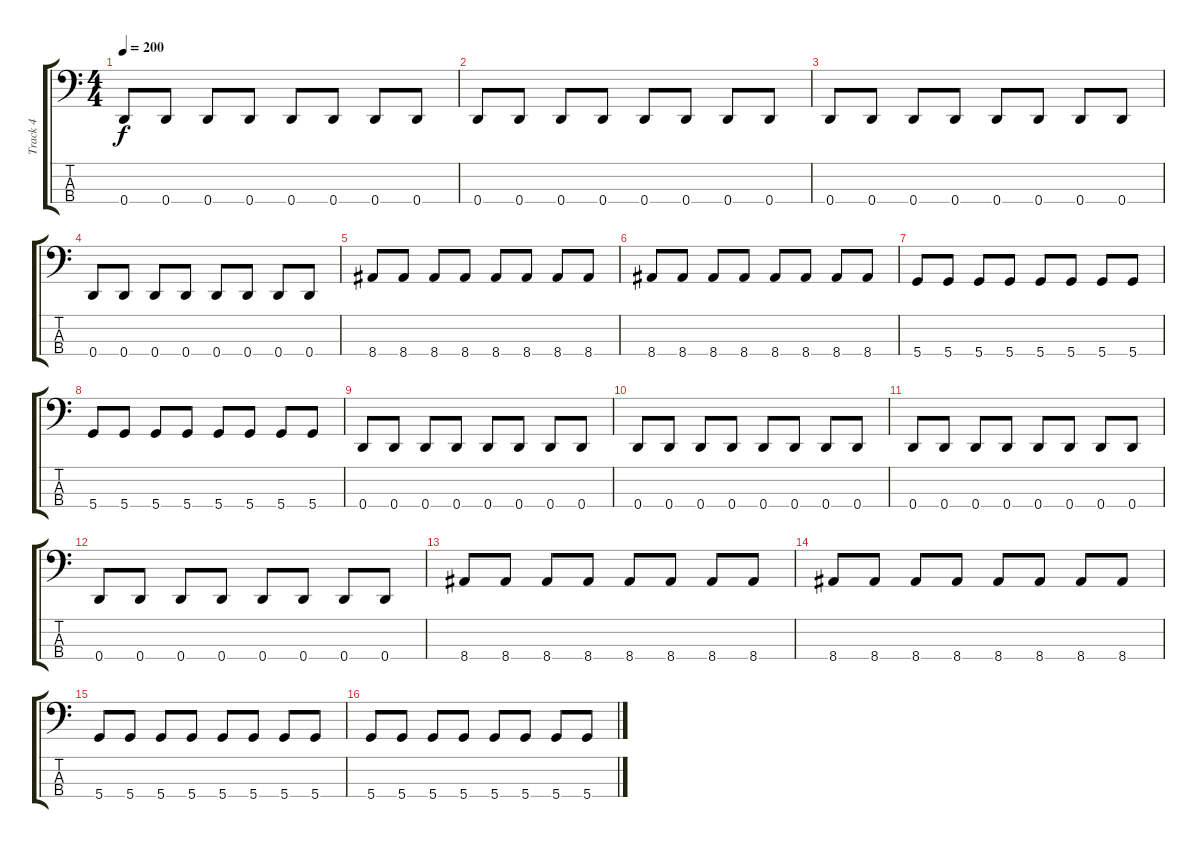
\track ("Track 4" "Track 4") {instrument electricbasspick}
\staff {score tabs}
\tuning (G2 D2 A1 D1) {hide}
\ts (4 4)
\tempo 200
\clef f4
\ks c
0.4.8{dy f} 0.4.8 0.4.8 0.4.8 0.4.8 0.4.8 0.4.8 0.4.8 |
0.4.8 0.4.8 0.4.8 0.4.8 0.4.8 0.4.8 0.4.8 0.4.8 |
0.4.8 0.4.8 0.4.8 0.4.8 0.4.8 0.4.8 0.4.8 0.4.8 |
0.4.8 0.4.8 0.4.8 0.4.8 0.4.8 0.4.8 0.4.8 0.4.8 |
8.4.8 8.4.8 8.4.8 8.4.8 8.4.8 8.4.8 8.4.8 8.4.8 |
8.4.8 8.4.8 8.4.8 8.4.8 8.4.8 8.4.8 8.4.8 8.4.8 |
5.4.8 5.4.8 5.4.8 5.4.8 5.4.8 5.4.8 5.4.8 5.4.8 |
5.4.8 5.4.8 5.4.8 5.4.8 5.4.8 5.4.8 5.4.8 5.4.8 |
0.4.8 0.4.8 0.4.8 0.4.8 0.4.8 0.4.8 0.4.8 0.4.8 |
0.4.8 0.4.8 0.4.8 0.4.8 0.4.8 0.4.8 0.4.8 0.4.8 |
0.4.8 0.4.8 0.4.8 0.4.8 0.4.8 0.4.8 0.4.8 0.4.8 |
0.4.8 0.4.8 0.4.8 0.4.8 0.4.8 0.4.8 0.4.8 0.4.8 |
8.4.8 8.4.8 8.4.8 8.4.8 8.4.8 8.4.8 8.4.8 8.4.8 |
8.4.8 8.4.8 8.4.8 8.4.8 8.4.8 8.4.8 8.4.8 8.4.8 |
5.4.8 5.4.8 5.4.8 5.4.8 5.4.8 5.4.8 5.4.8 5.4.8 |
5.4.8 5.4.8 5.4.8 5.4.8 5.4.8 5.4.8 5.4.8 5.4.8
